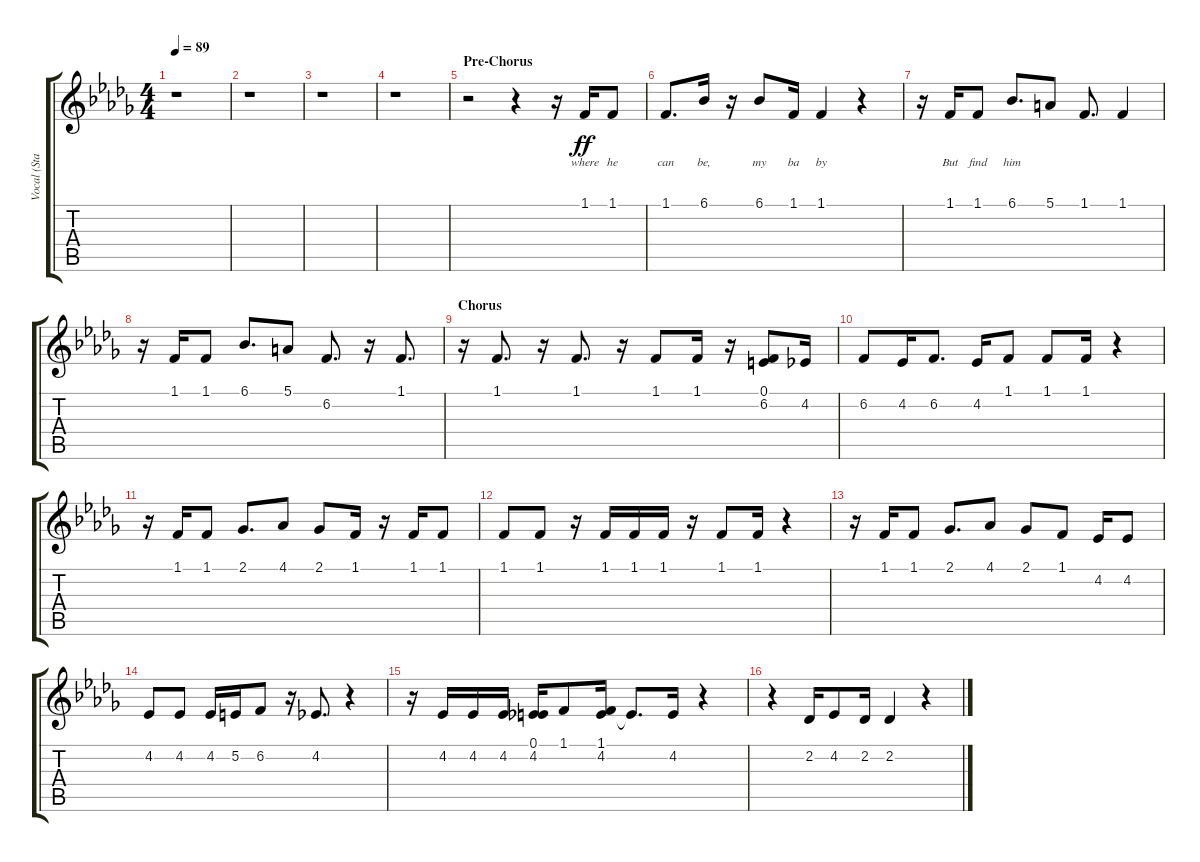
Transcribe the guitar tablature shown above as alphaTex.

\track ("Vocal (Staff 1)" "Vocal (Sta") {instrument lead3calliope}
\staff {score tabs}
\tuning (E4 B3 G3 D3 A2 E2) {hide}
\ts (4 4)
\tempo 89
\clef g2
\ks bbminor
r.1{dy ff} |
r.1 |
r.1 |
r.1 |
\section ("" "Pre-Chorus")
r.2 r.4 r.16 1.1.16{lyrics (0 "where") lyrics (1 "") lyrics (2 "") lyrics (3 "") lyrics (4 "")} 1.1.8{lyrics (0 "he") lyrics (1 "") lyrics (2 "") lyrics (3 "") lyrics (4 "")} |
1.1.8{d lyrics (0 "can") lyrics (1 "") lyrics (2 "") lyrics (3 "") lyrics (4 "")} 6.1.16{lyrics (0 "be,") lyrics (1 "") lyrics (2 "") lyrics (3 "") lyrics (4 "")} r.16 6.1.8{lyrics (0 "my") lyrics (1 "") lyrics (2 "") lyrics (3 "") lyrics (4 "")} 1.1.16{lyrics (0 "ba") lyrics (1 "") lyrics (2 "") lyrics (3 "") lyrics (4 "")} 1.1.4{lyrics (0 "by") lyrics (1 "") lyrics (2 "") lyrics (3 "") lyrics (4 "")} r.4 |
r.16 1.1.16{lyrics (0 "But") lyrics (1 "") lyrics (2 "") lyrics (3 "") lyrics (4 "")} 1.1.8{lyrics (0 "find") lyrics (1 "") lyrics (2 "") lyrics (3 "") lyrics (4 "")} 6.1.8{d lyrics (0 "him") lyrics (1 "") lyrics (2 "") lyrics (3 "") lyrics (4 "")} 5.1.8 1.1.8{d} 1.1.4 |
r.16 1.1.16 1.1.8 6.1.8{d} 5.1.8 6.2.8{d} r.16 1.1.8{d} |
\section ("" "Chorus")
r.16 1.1.8{d} r.16 1.1.8{d} r.16 1.1.8 1.1.16 r.16 (0.1 6.2).8 4.2.16 |
6.2.8 4.2.16 6.2.8{d} 4.2.16 1.1.8 1.1.8 1.1.16 r.4 |
r.16 1.1.16 1.1.8 2.1.8{d} 4.1.8 2.1.8 1.1.16 r.16 1.1.16 1.1.8 |
1.1.8 1.1.8 r.16 1.1.16 1.1.16 1.1.16 r.16 1.1.8 1.1.16 r.4 |
r.16 1.1.16 1.1.8 2.1.8{d} 4.1.8 2.1.8 1.1.8 4.2.16 4.2.8 |
4.2.8 4.2.8 4.2.16 5.2.16 6.2.8 r.16 4.2.8{d} r.4 |
r.16 4.2.16 4.2.16 4.2.16 (0.1 4.2).16 1.1.8 (1.1 4.2).16 4.2{t}.8{d} 4.2.16 r.4 |
r.4 2.2.16 4.2.8 2.2.16 2.2.4 r.4
